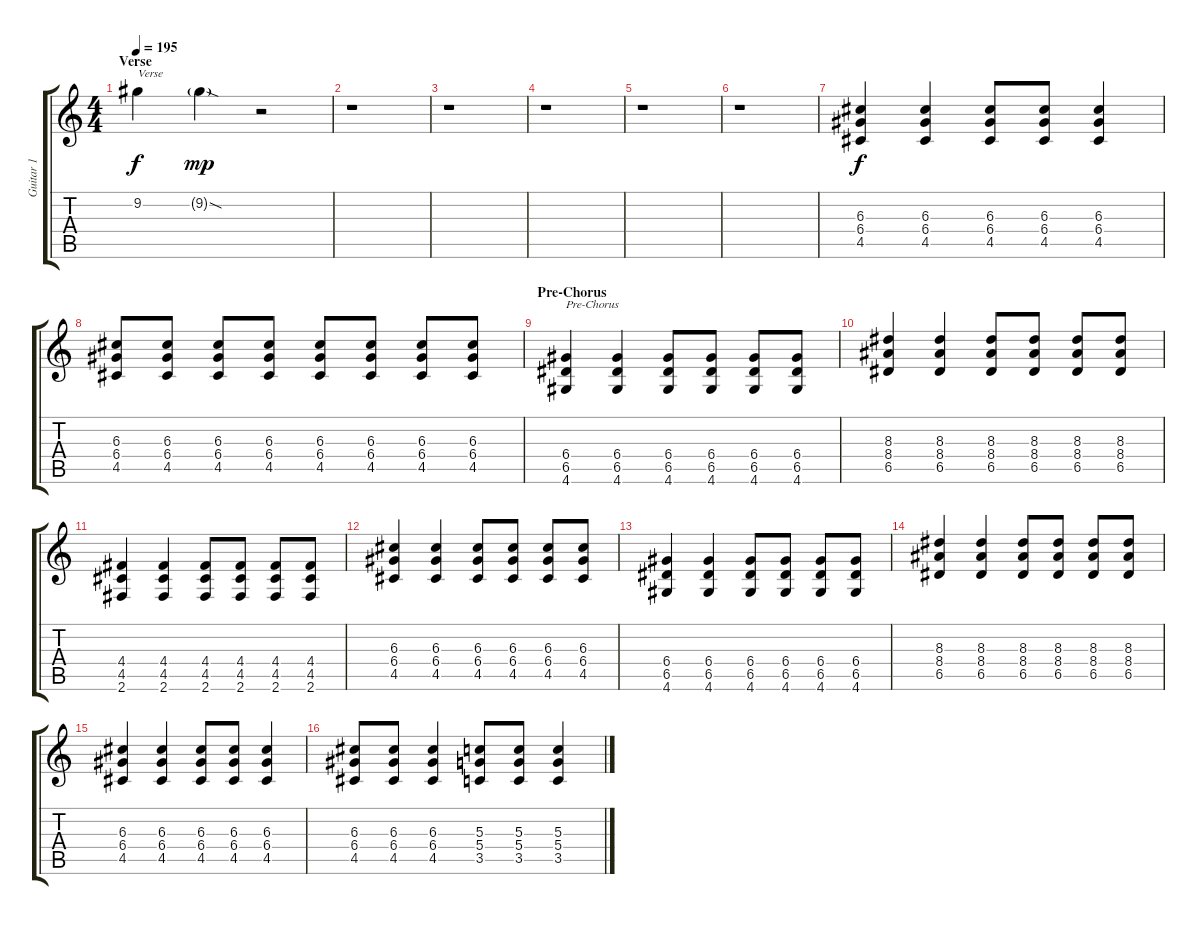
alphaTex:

\track ("Guitar 1" "Guitar 1") {instrument distortionguitar}
\staff {score tabs}
\tuning (E4 B3 G3 D3 A2 E2) {hide}
\ts (4 4)
\section ("" "Verse")
\tempo 195
\clef g2
\ks c
9.2.4{txt "Verse" dy f} 9.2{sod g}.4{dy mp} r.2 |
r.1 |
r.1 |
r.1 |
r.1 |
r.1 |
(6.3 6.4 4.5).4{dy f} (6.3 6.4 4.5).4 (6.3 6.4 4.5).8 (6.3 6.4 4.5).8 (6.3 6.4 4.5).4 |
(6.3 6.4 4.5).8 (6.3 6.4 4.5).8 (6.3 6.4 4.5).8 (6.3 6.4 4.5).8 (6.3 6.4 4.5).8 (6.3 6.4 4.5).8 (6.3 6.4 4.5).8 (6.3 6.4 4.5).8 |
\section ("" "Pre-Chorus")
(6.4 6.5 4.6).4{txt "Pre-Chorus"} (6.4 6.5 4.6).4 (6.4 6.5 4.6).8 (6.4 6.5 4.6).8 (6.4 6.5 4.6).8 (6.4 6.5 4.6).8 |
(8.3 8.4 6.5).4 (8.3 8.4 6.5).4 (8.3 8.4 6.5).8 (8.3 8.4 6.5).8 (8.3 8.4 6.5).8 (8.3 8.4 6.5).8 |
(4.4 4.5 2.6).4 (4.4 4.5 2.6).4 (4.4 4.5 2.6).8 (4.4 4.5 2.6).8 (4.4 4.5 2.6).8 (4.4 4.5 2.6).8 |
(6.3 6.4 4.5).4 (6.3 6.4 4.5).4 (6.3 6.4 4.5).8 (6.3 6.4 4.5).8 (6.3 6.4 4.5).8 (6.3 6.4 4.5).8 |
(6.4 6.5 4.6).4 (6.4 6.5 4.6).4 (6.4 6.5 4.6).8 (6.4 6.5 4.6).8 (6.4 6.5 4.6).8 (6.4 6.5 4.6).8 |
(8.3 8.4 6.5).4 (8.3 8.4 6.5).4 (8.3 8.4 6.5).8 (8.3 8.4 6.5).8 (8.3 8.4 6.5).8 (8.3 8.4 6.5).8 |
(6.3 6.4 4.5).4 (6.3 6.4 4.5).4 (6.3 6.4 4.5).8 (6.3 6.4 4.5).8 (6.3 6.4 4.5).4 |
(6.3 6.4 4.5).8 (6.3 6.4 4.5).8 (6.3 6.4 4.5).4 (5.3 5.4 3.5).8 (5.3 5.4 3.5).8 (5.3 5.4 3.5).4
